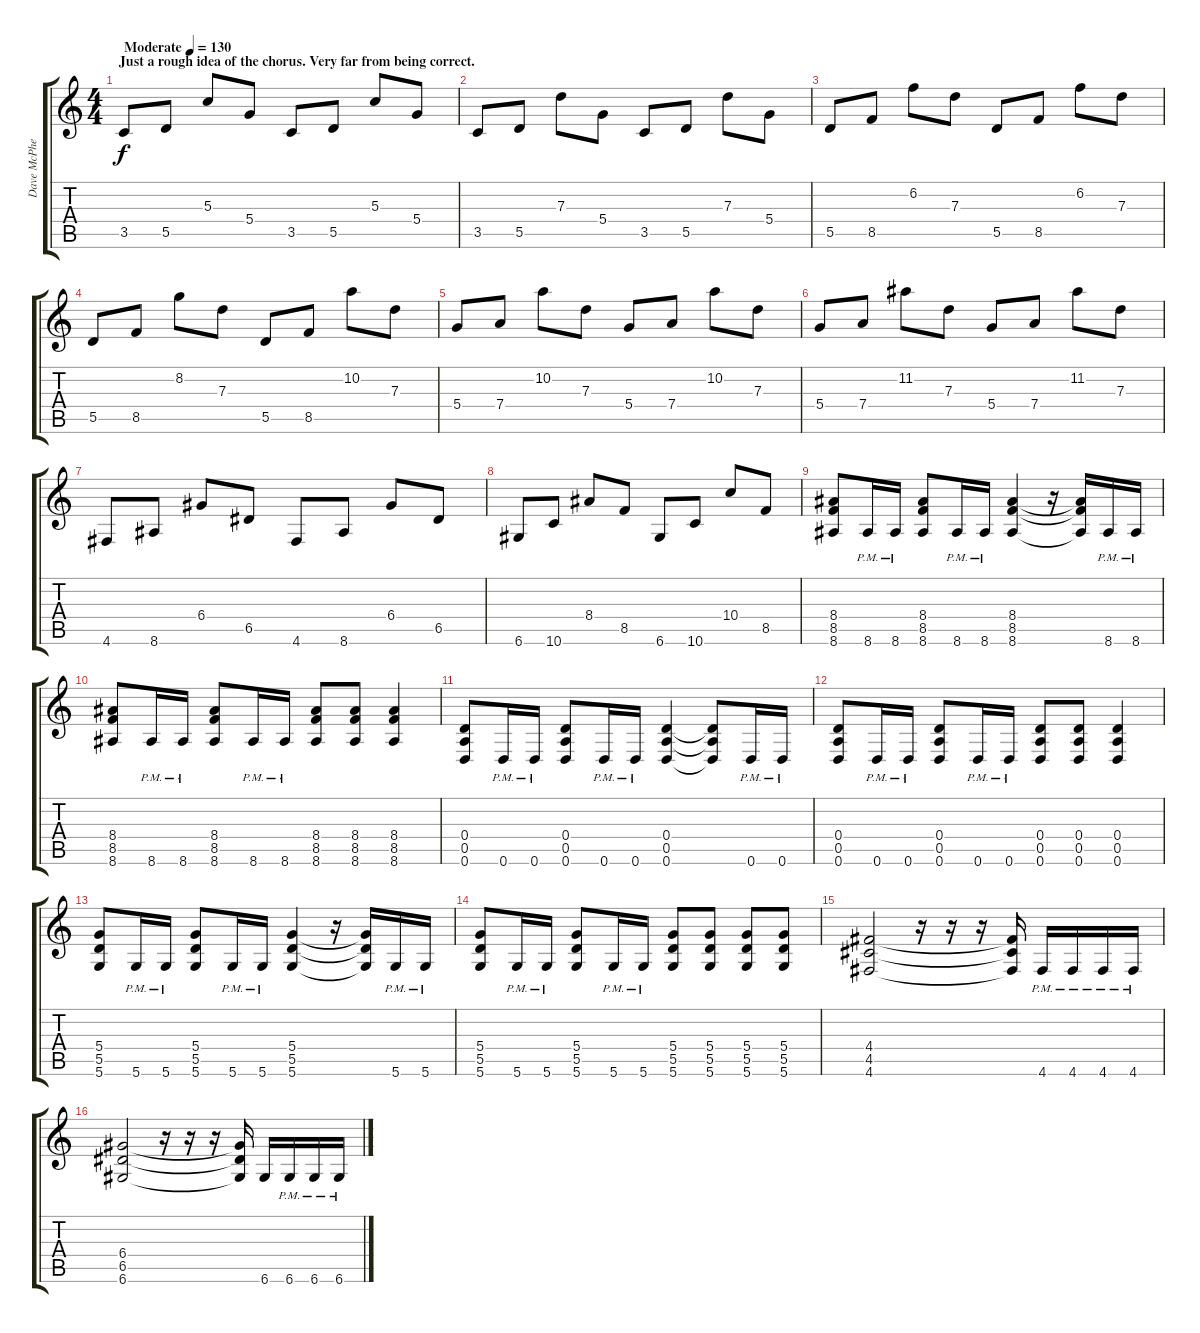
\track ("Dave McPherson (rhythm )" "Dave McPhe") {instrument distortionguitar}
\staff {score tabs}
\tuning (E4 B3 G3 D3 A2 D2) {hide}
\ts (4 4)
\section ("" "Just a rough idea of the chorus. Very far from being correct.")
\tempo (130 "Moderate")
\clef g2
\ks c
3.5.8{dy f instrument distortionguitar} 5.5.8 5.3.8 5.4.8 3.5.8 5.5.8 5.3.8 5.4.8 |
3.5.8 5.5.8 7.3.8 5.4.8 3.5.8 5.5.8 7.3.8 5.4.8 |
5.5.8 8.5.8 6.2.8 7.3.8 5.5.8 8.5.8 6.2.8 7.3.8 |
5.5.8 8.5.8 8.2.8 7.3.8 5.5.8 8.5.8 10.2.8 7.3.8 |
5.4.8 7.4.8 10.2.8 7.3.8 5.4.8 7.4.8 10.2.8 7.3.8 |
5.4.8 7.4.8 11.2.8 7.3.8 5.4.8 7.4.8 11.2.8 7.3.8 |
4.6.8 8.6.8 6.4.8 6.5.8 4.6.8 8.6.8 6.4.8 6.5.8 |
6.6.8 10.6.8 8.4.8 8.5.8 6.6.8 10.6.8 10.4.8 8.5.8 |
(8.4 8.5 8.6).8 8.6{pm}.16 8.6{pm}.16 (8.4 8.5 8.6).8 8.6{pm}.16 8.6{pm}.16 (8.4 8.5 8.6).4 r.16 (8.4{t} 8.5{t} 8.6{t}).16 8.6{pm}.16 8.6{pm}.16 |
(8.4 8.5 8.6).8 8.6{pm}.16 8.6{pm}.16 (8.4 8.5 8.6).8 8.6{pm}.16 8.6{pm}.16 (8.4 8.5 8.6).8 (8.4 8.5 8.6).8 (8.4 8.5 8.6).4 |
(0.4 0.5 0.6).8 0.6{pm}.16 0.6{pm}.16 (0.4 0.5 0.6).8 0.6{pm}.16 0.6{pm}.16 (0.4 0.5 0.6).4 (0.4{t} 0.5{t} 0.6{t}).8 0.6{pm}.16 0.6{pm}.16 |
(0.4 0.5 0.6).8 0.6{pm}.16 0.6{pm}.16 (0.4 0.5 0.6).8 0.6{pm}.16 0.6{pm}.16 (0.4 0.5 0.6).8 (0.4 0.5 0.6).8 (0.4 0.5 0.6).4 |
(5.4 5.5 5.6).8 5.6{pm}.16 5.6{pm}.16 (5.4 5.5 5.6).8 5.6{pm}.16 5.6{pm}.16 (5.4 5.5 5.6).4 r.16 (5.4{t} 5.5{t} 5.6{t}).16 5.6{pm}.16 5.6{pm}.16 |
(5.4 5.5 5.6).8 5.6{pm}.16 5.6{pm}.16 (5.4 5.5 5.6).8 5.6{pm}.16 5.6{pm}.16 (5.4 5.5 5.6).8 (5.4 5.5 5.6).8 (5.4 5.5 5.6).8 (5.4 5.5 5.6).8 |
(4.4 4.5 4.6).2 r.16 r.16 r.16 (4.4{t} 4.5{t} 4.6{t}).16 4.6{pm}.16 4.6{pm}.16 4.6{pm}.16 4.6{pm}.16 |
(6.4 6.5 6.6).2 r.16 r.16 r.16 (6.4{t} 6.5{t} 6.6{t}).16 6.6.16 6.6{pm}.16 6.6{pm}.16 6.6{pm}.16
